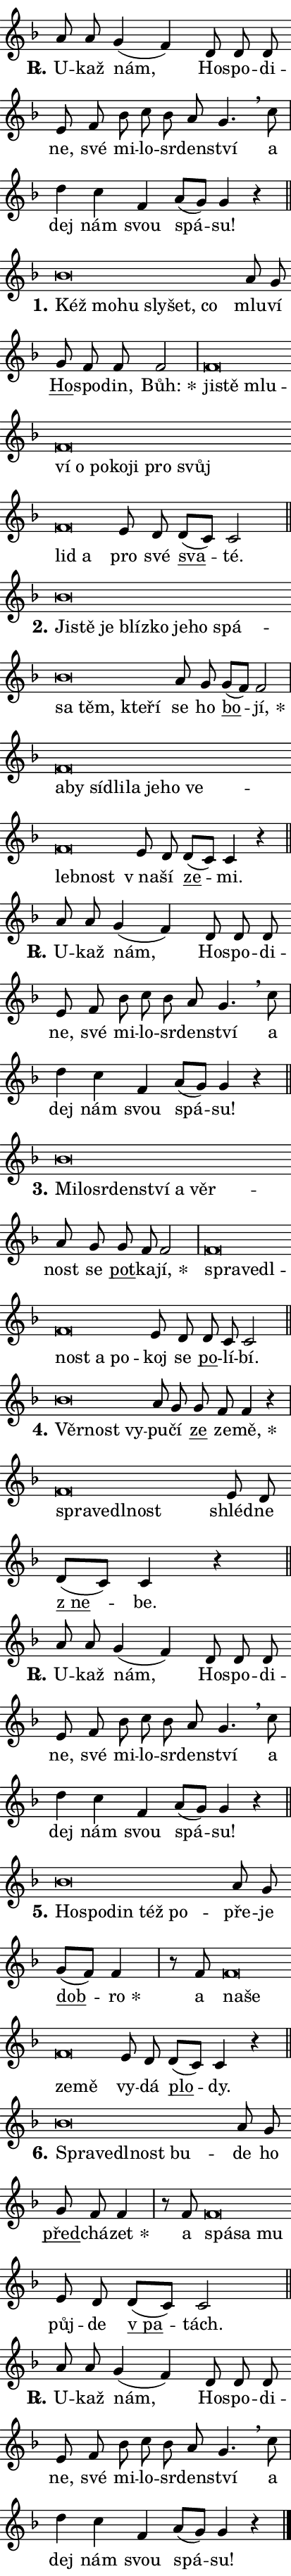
\version "2.22.1"
\header { tagline = "" }
\paper {
  indent = 0\cm
  top-margin = 0\cm
  right-margin = 0\cm
  bottom-margin = 0\cm
  left-margin = 0\cm
  paper-width = 7\cm
  page-breaking = #ly:one-page-breaking
  system-system-spacing.basic-distance = #11
  score-system-spacing.basic-distance = #11
  ragged-last = ##f
}


%% Author: Thomas Morley
%% https://lists.gnu.org/archive/html/lilypond-user/2020-05/msg00002.html
#(define (line-position grob)
"Returns position of @var[grob} in current system:
   @code{'start}, if at first time-step
   @code{'end}, if at last time-step
   @code{'middle} otherwise
"
  (let* ((col (ly:item-get-column grob))
         (ln (ly:grob-object col 'left-neighbor))
         (rn (ly:grob-object col 'right-neighbor))
         (col-to-check-left (if (ly:grob? ln) ln col))
         (col-to-check-right (if (ly:grob? rn) rn col))
         (break-dir-left
           (and
             (ly:grob-property col-to-check-left 'non-musical #f)
             (ly:item-break-dir col-to-check-left)))
         (break-dir-right
           (and
             (ly:grob-property col-to-check-right 'non-musical #f)
             (ly:item-break-dir col-to-check-right))))
        (cond ((eqv? 1 break-dir-left) 'start)
              ((eqv? -1 break-dir-right) 'end)
              (else 'middle))))

#(define (tranparent-at-line-position vctor)
  (lambda (grob)
  "Relying on @code{line-position} select the relevant enry from @var{vctor}.
Used to determine transparency,"
    (case (line-position grob)
      ((end) (not (vector-ref vctor 0)))
      ((middle) (not (vector-ref vctor 1)))
      ((start) (not (vector-ref vctor 2))))))

noteHeadBreakVisibility =
#(define-music-function (break-visibility)(vector?)
"Makes @code{NoteHead}s transparent relying on @var{break-visibility}"
#{
  \override NoteHead.transparent =
    #(tranparent-at-line-position break-visibility)
#})

#(define delete-ledgers-for-transparent-note-heads
  (lambda (grob)
    "Reads whether a @code{NoteHead} is transparent.
If so this @code{NoteHead} is removed from @code{'note-heads} from
@var{grob}, which is supposed to be @code{LedgerLineSpanner}.
As a result ledgers are not printed for this @code{NoteHead}"
    (let* ((nhds-array (ly:grob-object grob 'note-heads))
           (nhds-list
             (if (ly:grob-array? nhds-array)
                 (ly:grob-array->list nhds-array)
                 '()))
           ;; Relies on the transparent-property being done before
           ;; Staff.LedgerLineSpanner.after-line-breaking is executed.
           ;; This is fragile ...
           (to-keep
             (remove
               (lambda (nhd)
                 (ly:grob-property nhd 'transparent #f))
               nhds-list)))
      ;; TODO find a better method to iterate over grob-arrays, similiar
      ;; to filter/remove etc for lists
      ;; For now rebuilt from scratch
      (set! (ly:grob-object grob 'note-heads)  '())
      (for-each
        (lambda (nhd)
          (ly:pointer-group-interface::add-grob grob 'note-heads nhd))
        to-keep))))

hideNotes = {
  \noteHeadBreakVisibility #begin-of-line-visible
}
unHideNotes = {
  \noteHeadBreakVisibility #all-visible
}

% work-around for resetting accidentals
% https://lilypond.org/doc/v2.23/Documentation/notation/displaying-rhythms#unmetered-music
cadenzaMeasure = {
  \cadenzaOff
  \partial 1024 s1024
  \cadenzaOn
}

#(define-markup-command (accent layout props text) (markup?)
  "Underline accented syllable"
  (interpret-markup layout props
    #{\markup \override #'(offset . 4.3) \underline { #text }#}))

responsum = \markup \concat {
  "R" \hspace #-1.05 \path #0.1 #'((moveto 0 0.07) (lineto 0.9 0.8)) \hspace #0.05 "."
}

\layout {
    \context {
        \Staff
        \remove "Time_signature_engraver"
        \override LedgerLineSpanner.after-line-breaking = #delete-ledgers-for-transparent-note-heads
    }
    \context {
        \Voice {
            \override NoteHead.output-attributes = #'((class . "notehead"))
            \override Hairpin.height = #0.55
        }
    }
    \context {
        \Lyrics {
            \override StanzaNumber.output-attributes = #'((class . "stanzanumber"))
            \override LyricSpace.minimum-distance = #0.9
            \override LyricText.font-name = #"TeX Gyre Schola"
            \override LyricText.font-size = 1
            \override StanzaNumber.font-name = #"TeX Gyre Schola Bold"
            \override StanzaNumber.font-size = 1
        }
    }
}

% magnetic-lyrics.ily
%
%   written by
%     Jean Abou Samra <jean@abou-samra.fr>
%     Werner Lemberg <wl@gnu.org>
%
%   adapted by
%     Jiri Hon <jiri.hon@gmail.com>
%
% Version 2022-Apr-15

% https://www.mail-archive.com/lilypond-user@gnu.org/msg149350.html

#(define (Left_hyphen_pointer_engraver context)
   "Collect syllable-hyphen-syllable occurrences in lyrics and store
them in properties.  This engraver only looks to the left.  For
example, if the lyrics input is @code{foo -- bar}, it does the
following.

@itemize @bullet
@item
Set the @code{text} property of the @code{LyricHyphen} grob between
@q{foo} and @q{bar} to @code{foo}.

@item
Set the @code{left-hyphen} property of the @code{LyricText} grob with
text @q{foo} to the @code{LyricHyphen} grob between @q{foo} and
@q{bar}.
@end itemize

Use this auxiliary engraver in combination with the
@code{lyric-@/text::@/apply-@/magnetic-@/offset!} hook."
   (let ((hyphen #f)
         (text #f))
     (make-engraver
      (acknowledgers
       ((lyric-syllable-interface engraver grob source-engraver)
        (set! text grob)))
      (end-acknowledgers
       ((lyric-hyphen-interface engraver grob source-engraver)
        ;(when (not (grob::has-interface grob 'lyric-space-interface))
          (set! hyphen grob)));)
      ((stop-translation-timestep engraver)
       (when (and text hyphen)
         (ly:grob-set-object! text 'left-hyphen hyphen))
       (set! text #f)
       (set! hyphen #f)))))

#(define (lyric-text::apply-magnetic-offset! grob)
   "If the space between two syllables is less than the value in
property @code{LyricText@/.details@/.squash-threshold}, move the right
syllable to the left so that it gets concatenated with the left
syllable.

Use this function as a hook for
@code{LyricText@/.after-@/line-@/breaking} if the
@code{Left_@/hyphen_@/pointer_@/engraver} is active."
   (let ((hyphen (ly:grob-object grob 'left-hyphen #f)))
     (when hyphen
       (let ((left-text (ly:spanner-bound hyphen LEFT)))
         (when (grob::has-interface left-text 'lyric-syllable-interface)
           (let* ((common (ly:grob-common-refpoint grob left-text X))
                  (this-x-ext (ly:grob-extent grob common X))
                  (left-x-ext
                   (begin
                     ;; Trigger magnetism for left-text.
                     (ly:grob-property left-text 'after-line-breaking)
                     (ly:grob-extent left-text common X)))
                  ;; `delta` is the gap width between two syllables.
                  (delta (- (interval-start this-x-ext)
                            (interval-end left-x-ext)))
                  (details (ly:grob-property grob 'details))
                  (threshold (assoc-get 'squash-threshold details 0.2)))
             (when (< delta threshold)
               (let* (;; We have to manipulate the input text so that
                      ;; ligatures crossing syllable boundaries are not
                      ;; disabled.  For languages based on the Latin
                      ;; script this is essentially a beautification.
                      ;; However, for non-Western scripts it can be a
                      ;; necessity.
                      (lt (ly:grob-property left-text 'text))
                      (rt (ly:grob-property grob 'text))
                      (is-space (grob::has-interface hyphen 'lyric-space-interface))
                      (space (if is-space " " ""))
                      (space-markup (grob-interpret-markup grob " "))
                      (space-size (interval-length (ly:stencil-extent space-markup X)))
                      (extra-delta (if is-space space-size 0))
                      ;; Append new syllable.
                      (ltrt-space (if (and (string? lt) (string? rt))
                                (string-append lt space rt)
                                (make-concat-markup (list lt space rt))))
                      ;; Right-align `ltrt` to the right side.
                      (ltrt-space-markup (grob-interpret-markup
                               grob
                               (make-translate-markup
                                (cons (interval-length this-x-ext) 0)
                                (make-right-align-markup ltrt-space)))))
                 (begin
                   ;; Don't print `left-text`.
                   (ly:grob-set-property! left-text 'stencil #f)
                   ;; Set text and stencil (which holds all collected
                   ;; syllables so far) and shift it to the left.
                   (ly:grob-set-property! grob 'text ltrt-space)
                   (ly:grob-set-property! grob 'stencil ltrt-space-markup)
                   (ly:grob-translate-axis! grob (- (- delta extra-delta)) X))))))))))


#(define (lyric-hyphen::displace-bounds-first grob)
   ;; Make very sure this callback isn't triggered too early.
   (let ((left (ly:spanner-bound grob LEFT))
         (right (ly:spanner-bound grob RIGHT)))
     (ly:grob-property left 'after-line-breaking)
     (ly:grob-property right 'after-line-breaking)
     (ly:lyric-hyphen::print grob)))

squashThreshold = #0.4

\layout {
  \context {
    \Lyrics
    \consists #Left_hyphen_pointer_engraver
    \override LyricText.after-line-breaking =
      #lyric-text::apply-magnetic-offset!
    \override LyricHyphen.stencil = #lyric-hyphen::displace-bounds-first
    \override LyricText.details.squash-threshold = \squashThreshold
    \override LyricHyphen.minimum-distance = 0
    \override LyricHyphen.minimum-length = \squashThreshold
  }
}

squash = \override LyricText.details.squash-threshold = 9999
unSquash = \override LyricText.details.squash-threshold = \squashThreshold

left = \override LyricText.self-alignment-X = #LEFT
unLeft = \revert LyricText.self-alignment-X

starOffset = #(lambda (grob) 
                (let ((x_offset (ly:self-alignment-interface::aligned-on-x-parent grob)))
                  (if (= x_offset 0) 0 (+ x_offset 1.2))))

star = #(define-music-function (syllable)(string?)
"Append star separator at the end of a syllable"
#{
  \once \override LyricText.X-offset = #starOffset
  \lyricmode { \markup {
    #syllable
    \override #'((font-name . "TeX Gyre Schola Bold")) \hspace #0.2 \lower #0.65 \larger "*"
  } }
#})

starAccent = #(define-music-function (syllable)(string?)
"Append star separator at the end of a syllable and make accent"
#{
  \once \override LyricText.X-offset = #starOffset
  \lyricmode { \markup {
    \accent #syllable
    \override #'((font-name . "TeX Gyre Schola Bold")) \hspace #0.2 \lower #0.65 \larger "*"
  } }
#})

breath = #(define-music-function (syllable)(string?)
"Append breathing indicator at the end of a syllable"
#{
  \lyricmode { \markup { #syllable "+" } }
#})

optionalBreath = #(define-music-function (syllable)(string?)
"Append optional breathing indicator at the end of a syllable"
#{
  \lyricmode { \markup { #syllable "(+)" } }
#})


\score {
    <<
        \new Voice = "melody" { \cadenzaOn \key f \major \relative { a'8 a g4( f) \bar "" d8 d d \bar "" e f \bar "" bes c bes a g4. \breathe c8 \cadenzaMeasure \bar "|" d4 c f, \bar "" a8[( g)] g4 r \cadenzaMeasure \bar "||" \break }
\relative { bes'\breve*1/16 \hideNotes \breve*1/16 \bar "" \breve*1/16 \bar "" \breve*1/16 \bar "" \breve*1/16 \breve*1/16 \bar "" \unHideNotes a8 g \bar "" g f f f2 \cadenzaMeasure \bar "|" f\breve*1/16 \hideNotes \breve*1/16 \bar "" \breve*1/16 \bar "" \breve*1/16 \bar "" \breve*1/16 \bar "" \breve*1/16 \bar "" \breve*1/16 \bar "" \breve*1/16 \bar "" \breve*1/16 \bar "" \breve*1/16 \bar "" \breve*1/16 \breve*1/16 \bar "" \unHideNotes e8 d \bar "" d[( c)] c2 \cadenzaMeasure \bar "||" \break }
\relative { bes'\breve*1/16 \hideNotes \breve*1/16 \bar "" \breve*1/16 \bar "" \breve*1/16 \bar "" \breve*1/16 \bar "" \breve*1/16 \bar "" \breve*1/16 \bar "" \breve*1/16 \bar "" \breve*1/16 \bar "" \breve*1/16 \bar "" \breve*1/16 \breve*1/16 \bar "" \unHideNotes a8 g \bar "" g[( f)] f2 \cadenzaMeasure \bar "|" f\breve*1/16 \hideNotes \breve*1/16 \bar "" \breve*1/16 \bar "" \breve*1/16 \bar "" \breve*1/16 \bar "" \breve*1/16 \bar "" \breve*1/16 \bar "" \breve*1/16 \bar "" \breve*1/16 \breve*1/16 \bar "" \unHideNotes e8 d \bar "" d[( c)] c4 r \cadenzaMeasure \bar "||" \break }
\relative { a'8 a g4( f) \bar "" d8 d d \bar "" e f \bar "" bes c bes a g4. \breathe c8 \cadenzaMeasure \bar "|" d4 c f, \bar "" a8[( g)] g4 r \cadenzaMeasure \bar "||" \break }
\relative { bes'\breve*1/16 \hideNotes \breve*1/16 \bar "" \breve*1/16 \bar "" \breve*1/16 \bar "" \breve*1/16 \bar "" \breve*1/16 \breve*1/16 \bar "" \unHideNotes a8 g \bar "" g f f2 \cadenzaMeasure \bar "|" f\breve*1/16 \hideNotes \breve*1/16 \bar "" \breve*1/16 \bar "" \breve*1/16 \bar "" \breve*1/16 \breve*1/16 \bar "" \unHideNotes e8 d \bar "" d c c2 \cadenzaMeasure \bar "||" \break }
\relative { bes'\breve*1/16 \hideNotes \breve*1/16 \breve*1/16 \bar "" \unHideNotes a8 g \bar "" g f f4 r \cadenzaMeasure \bar "|" f\breve*1/16 \hideNotes \breve*1/16 \bar "" \breve*1/16 \breve*1/16 \bar "" \unHideNotes e8 d \bar "" d[( c)] c4 r \cadenzaMeasure \bar "||" \break }
\relative { a'8 a g4( f) \bar "" d8 d d \bar "" e f \bar "" bes c bes a g4. \breathe c8 \cadenzaMeasure \bar "|" d4 c f, \bar "" a8[( g)] g4 r \cadenzaMeasure \bar "||" \break }
\relative { bes'\breve*1/16 \hideNotes \breve*1/16 \bar "" \breve*1/16 \bar "" \breve*1/16 \breve*1/16 \bar "" \unHideNotes a8 g \bar "" g[( f)] f4 \cadenzaMeasure \bar "|" r8 f f\breve*1/16 \hideNotes \breve*1/16 \bar "" \breve*1/16 \breve*1/16 \bar "" \unHideNotes e8 d \bar "" d[( c)] c4 r \cadenzaMeasure \bar "||" \break }
\relative { bes'\breve*1/16 \hideNotes \breve*1/16 \bar "" \breve*1/16 \bar "" \breve*1/16 \breve*1/16 \bar "" \unHideNotes a8 g \bar "" g f f4 \cadenzaMeasure \bar "|" r8 f f\breve*1/16 \hideNotes \breve*1/16 \breve*1/16 \bar "" \unHideNotes e8 d \bar "" d[( c)] c2 \cadenzaMeasure \bar "||" \break }
\relative { a'8 a g4( f) \bar "" d8 d d \bar "" e f \bar "" bes c bes a g4. \breathe c8 \cadenzaMeasure \bar "|" d4 c f, \bar "" a8[( g)] g4 r \cadenzaMeasure \bar "||" \break } \bar "|." }
        \new Lyrics \lyricsto "melody" { \lyricmode { \set stanza = \responsum
U -- kaž nám, Ho -- spo -- di -- ne, své mi -- lo -- sr -- den -- ství a dej nám svou spá -- su!
\set stanza = "1."
\left Kéž \squash mo -- hu sly -- šet, co \unLeft \unSquash mlu -- ví \markup \accent Ho -- spo -- din, \star Bůh: \left ji -- \squash stě mlu -- ví o po -- ko -- ji pro svůj lid a \unLeft \unSquash pro své \markup \accent sva -- té.
\set stanza = "2."
\left Ji -- \squash stě je blíz -- ko je -- ho spá -- sa těm, kte -- ří \unLeft \unSquash se ho \markup \accent bo -- \star jí, \left a -- \squash by síd -- li -- la je -- ho ve -- leb -- nost \unLeft \unSquash "v na" -- ší \markup \accent ze -- mi.
\set stanza = \responsum
U -- kaž nám, Ho -- spo -- di -- ne, své mi -- lo -- sr -- den -- ství a dej nám svou spá -- su!
\set stanza = "3."
\left Mi -- \squash lo -- sr -- den -- ství a věr -- \unLeft \unSquash nost se \markup \accent pot -- ka -- \star jí, \left spra -- \squash ve -- dl -- nost a po -- \unLeft \unSquash koj se \markup \accent po -- lí -- bí.
\set stanza = "4."
\left Věr -- \squash nost vy -- \unLeft \unSquash pu -- čí \markup \accent ze ze -- \star mě, \left spra -- \squash ve -- dl -- nost \unLeft \unSquash shléd -- ne \markup \accent "z ne" -- be.
\set stanza = \responsum
U -- kaž nám, Ho -- spo -- di -- ne, své mi -- lo -- sr -- den -- ství a dej nám svou spá -- su!
\set stanza = "5."
\left Ho -- \squash spo -- din též po -- \unLeft \unSquash pře -- je \markup \accent dob -- \star ro a \left na -- \squash še ze -- mě \unLeft \unSquash vy -- dá \markup \accent plo -- dy.
\set stanza = "6."
\left Spra -- \squash ve -- dl -- nost bu -- \unLeft \unSquash de ho \markup \accent před -- chá -- \star zet a \left spá -- \squash sa mu \unLeft \unSquash půj -- de \markup \accent "v pa" -- tách.
\set stanza = \responsum
U -- kaž nám, Ho -- spo -- di -- ne, své mi -- lo -- sr -- den -- ství a dej nám svou spá -- su! } }
    >>
    \layout {}
}
